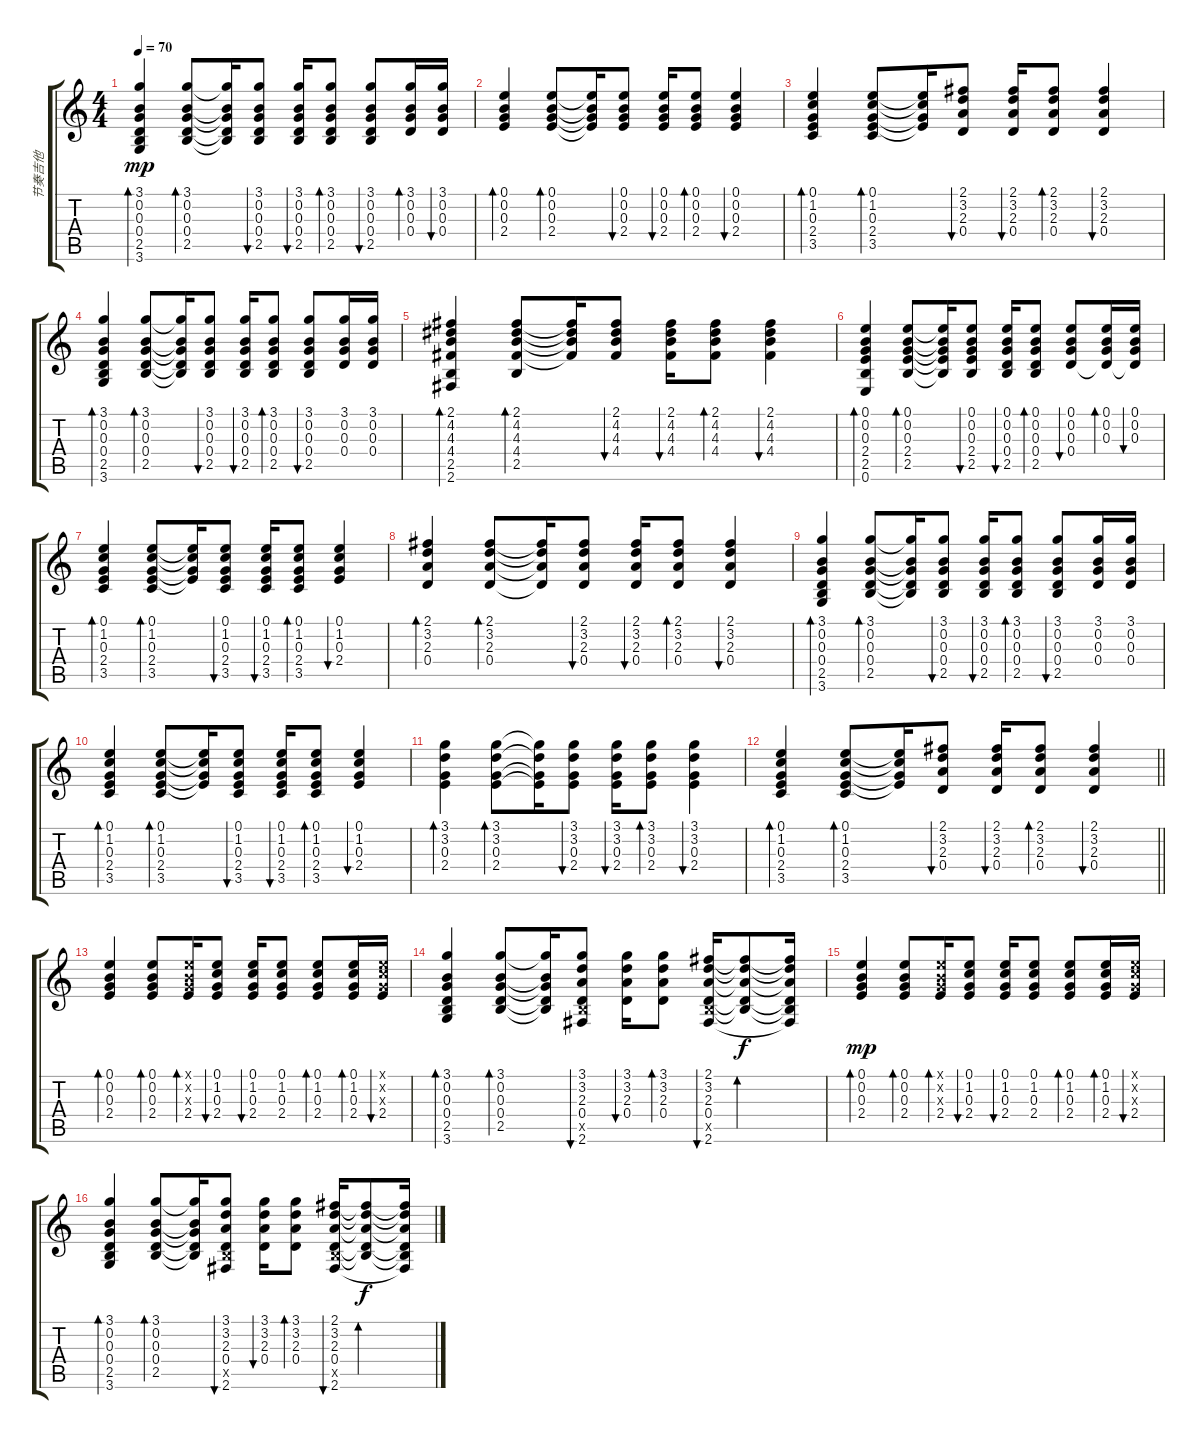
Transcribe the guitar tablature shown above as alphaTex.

\track ("节奏吉他" "节奏吉他") {instrument acousticguitarsteel}
\staff {score tabs}
\tuning (E4 B3 G3 D3 A2 E2) {hide}
\ts (4 4)
\tempo 70
\clef g2
\ks c
(3.1 0.2 0.3 0.4 2.5 3.6).4{bd 30 dy mp} (3.1 0.2 0.3 0.4 2.5).8{bd 30} (3.1{t} 0.2{t} 0.3{t} 0.4{t} 2.5{t}).16 (3.1 0.2 0.3 0.4 2.5).8{bu 30} (3.1 0.2 0.3 0.4 2.5).16{bu 30} (3.1 0.2 0.3 0.4 2.5).8{bd 30} (3.1 0.2 0.3 0.4 2.5).8{bu 30} (3.1 0.2 0.3 0.4).16{bd 30} (3.1 0.2 0.3 0.4).16{bu 30} |
(0.1 0.2 0.3 2.4).4{bd 30} (0.1 0.2 0.3 2.4).8{bd 30} (0.1{t} 0.2{t} 0.3{t} 2.4{t}).16 (0.1 0.2 0.3 2.4).8{bu 30} (0.1 0.2 0.3 2.4).16{bu 30} (0.1 0.2 0.3 2.4).8{bd 30} (0.1 0.2 0.3 2.4).4{bu 30} |
(0.1 1.2 0.3 2.4 3.5).4{bd 30} (0.1 1.2 0.3 2.4 3.5).8{bd 30} (0.1{t} 1.2{t} 0.3{t} 2.4{t}).16 (2.1 3.2 2.3 0.4).8{bu 30} (2.1 3.2 2.3 0.4).16{bu 30} (2.1 3.2 2.3 0.4).8{bd 30} (2.1 3.2 2.3 0.4).4{bu 30} |
(3.1 0.2 0.3 0.4 2.5 3.6).4{bd 30} (3.1 0.2 0.3 0.4 2.5).8{bd 30} (3.1{t} 0.2{t} 0.3{t} 0.4{t} 2.5{t}).16 (3.1 0.2 0.3 0.4 2.5).8{bu 30} (3.1 0.2 0.3 0.4 2.5).16{bu 30} (3.1 0.2 0.3 0.4 2.5).8{bd 30} (3.1 0.2 0.3 0.4 2.5).8{bu 30} (3.1 0.2 0.3 0.4).16 (3.1 0.2 0.3 0.4).16 |
(2.1 4.2 4.3 4.4 2.5 2.6).4{bd 30} (2.1 4.2 4.3 4.4 2.5).8{bd 30} (2.1{t} 4.2{t} 4.3{t} 4.4{t}).16 (2.1 4.2 4.3 4.4).8{bu 30} (2.1 4.2 4.3 4.4).16{bu 30} (2.1 4.2 4.3 4.4).8{bd 30} (2.1 4.2 4.3 4.4).4{bu 30} |
(0.1 0.2 0.3 2.4 2.5 0.6).4{bd 30} (0.1 0.2 0.3 2.4 2.5).8{bd 30} (0.1{t} 0.2{t} 0.3{t} 2.4{t} 2.5{t}).16 (0.1 0.2 0.3 2.4 2.5).8{bu 30} (0.1 0.2 0.3 0.4 2.5).16{bu 30} (0.1 0.2 0.3 0.4 2.5).8{bd 30} (0.1 0.2 0.3 0.4).8{bu 30} (0.1 0.2 0.3 0.4{t}).16{bd 30} (0.1 0.2 0.3 0.4{t}).16{bu 30} |
(0.1 1.2 0.3 2.4 3.5).4{bd 30} (0.1 1.2 0.3 2.4 3.5).8{bd 30} (0.1{t} 1.2{t} 0.3{t} 2.4{t}).16 (0.1 1.2 0.3 2.4 3.5).8{bu 30} (0.1 1.2 0.3 2.4 3.5).16{bu 30} (0.1 1.2 0.3 2.4 3.5).8{bd 30} (0.1 1.2 0.3 2.4).4{bu 30} |
(2.1 3.2 2.3 0.4).4{bd 30} (2.1 3.2 2.3 0.4).8{bd 30} (2.1{t} 3.2{t} 2.3{t} 0.4{t}).16 (2.1 3.2 2.3 0.4).8{bu 30} (2.1 3.2 2.3 0.4).16{bu 30} (2.1 3.2 2.3 0.4).8{bd 30} (2.1 3.2 2.3 0.4).4{bu 30} |
(3.1 0.2 0.3 0.4 2.5 3.6).4{bd 30} (3.1 0.2 0.3 0.4 2.5).8{bd 30} (3.1{t} 0.2{t} 0.3{t} 0.4{t} 2.5{t}).16 (3.1 0.2 0.3 0.4 2.5).8{bu 30} (3.1 0.2 0.3 0.4 2.5).16{bu 30} (3.1 0.2 0.3 0.4 2.5).8{bd 30} (3.1 0.2 0.3 0.4 2.5).8{bu 30} (3.1 0.2 0.3 0.4).16 (3.1 0.2 0.3 0.4).16 |
(0.1 1.2 0.3 2.4 3.5).4{bd 30} (0.1 1.2 0.3 2.4 3.5).8{bd 30} (0.1{t} 1.2{t} 0.3{t} 2.4{t}).16 (0.1 1.2 0.3 2.4 3.5).8{bu 30} (0.1 1.2 0.3 2.4 3.5).16{bu 30} (0.1 1.2 0.3 2.4 3.5).8{bd 30} (0.1 1.2 0.3 2.4).4{bu 30} |
(3.1 3.2 0.3 2.4).4{bd 30} (3.1 3.2 0.3 2.4).8{bd 30} (3.1{t} 3.2{t} 0.3{t} 2.4{t}).16 (3.1 3.2 0.3 2.4).8{bu 30} (3.1 3.2 0.3 2.4).16{bu 30} (3.1 3.2 0.3 2.4).8{bd 30} (3.1 3.2 0.3 2.4).4{bu 30} |
\barLineRight lightlight
(0.1 1.2 0.3 2.4 3.5).4{bd 30} (0.1 1.2 0.3 2.4 3.5).8{bd 30} (0.1{t} 1.2{t} 0.3{t} 2.4{t}).16{txt ""} (2.1 3.2 2.3 0.4).8{bu 30} (2.1 3.2 2.3 0.4).16{bu 30} (2.1 3.2 2.3 0.4).8{bd 30} (2.1 3.2 2.3 0.4).4{bu 30} |
\section ("" "")
(0.1 0.2 0.3 2.4).4{bd 30} (0.1 0.2 0.3 2.4).8{bd 30} (0.1{x} 0.2{x} 0.3{x} 2.4).16{bd 30} (0.1 1.2 0.3 2.4).8{bu 30} (0.1 1.2 0.3 2.4).16{bu 30} (0.1 1.2 0.3 2.4).8 (0.1 1.2 0.3 2.4).8{bd 30} (0.1 1.2 0.3 2.4).16{bd 30} (0.1{x} 1.2{x} 0.3{x} 2.4).16{bu 30} |
(3.1 0.2 0.3 0.4 2.5 3.6).4{bd 30} (3.1 0.2 0.3 0.4 2.5).8{bd 30} (3.1{t} 0.2{t} 0.3{t} 0.4{t} 2.5{t}).16 (3.1 3.2 2.3 0.4 2.5{x} 2.6).8{bu 30} (3.1 3.2 2.3 0.4).16{bu 30} (3.1 3.2 2.3 0.4).8{bd 30} (2.1 3.2 2.3 0.4 2.5{x} 2.6).16{bu 30} (2.1{t} 3.2{t} 2.3{t} 0.4{t} 2.5{t}).8{bd 30 dy f} (2.1{t} 3.2{t} 2.3{t} 0.4{t} 2.5{t} 2.6{t}).16 |
(0.1 0.2 0.3 2.4).4{bd 30 dy mp} (0.1 0.2 0.3 2.4).8{bd 30} (0.1{x} 0.2{x} 0.3{x} 2.4).16{bd 30} (0.1 1.2 0.3 2.4).8{bu 30} (0.1 1.2 0.3 2.4).16{bu 30} (0.1 1.2 0.3 2.4).8 (0.1 1.2 0.3 2.4).8{bd 30} (0.1 1.2 0.3 2.4).16{bd 30} (0.1{x} 1.2{x} 0.3{x} 2.4).16{bu 30} |
(3.1 0.2 0.3 0.4 2.5 3.6).4{bd 30} (3.1 0.2 0.3 0.4 2.5).8{bd 30} (3.1{t} 0.2{t} 0.3{t} 0.4{t} 2.5{t}).16 (3.1 3.2 2.3 0.4 2.5{x} 2.6).8{bu 30} (3.1 3.2 2.3 0.4).16{bu 30} (3.1 3.2 2.3 0.4).8{bd 30} (2.1 3.2 2.3 0.4 2.5{x} 2.6).16{bu 30} (2.1{t} 3.2{t} 2.3{t} 0.4{t} 2.5{t}).8{bd 30 dy f} (2.1{t} 3.2{t} 2.3{t} 0.4{t} 2.5{t} 2.6{t}).16
